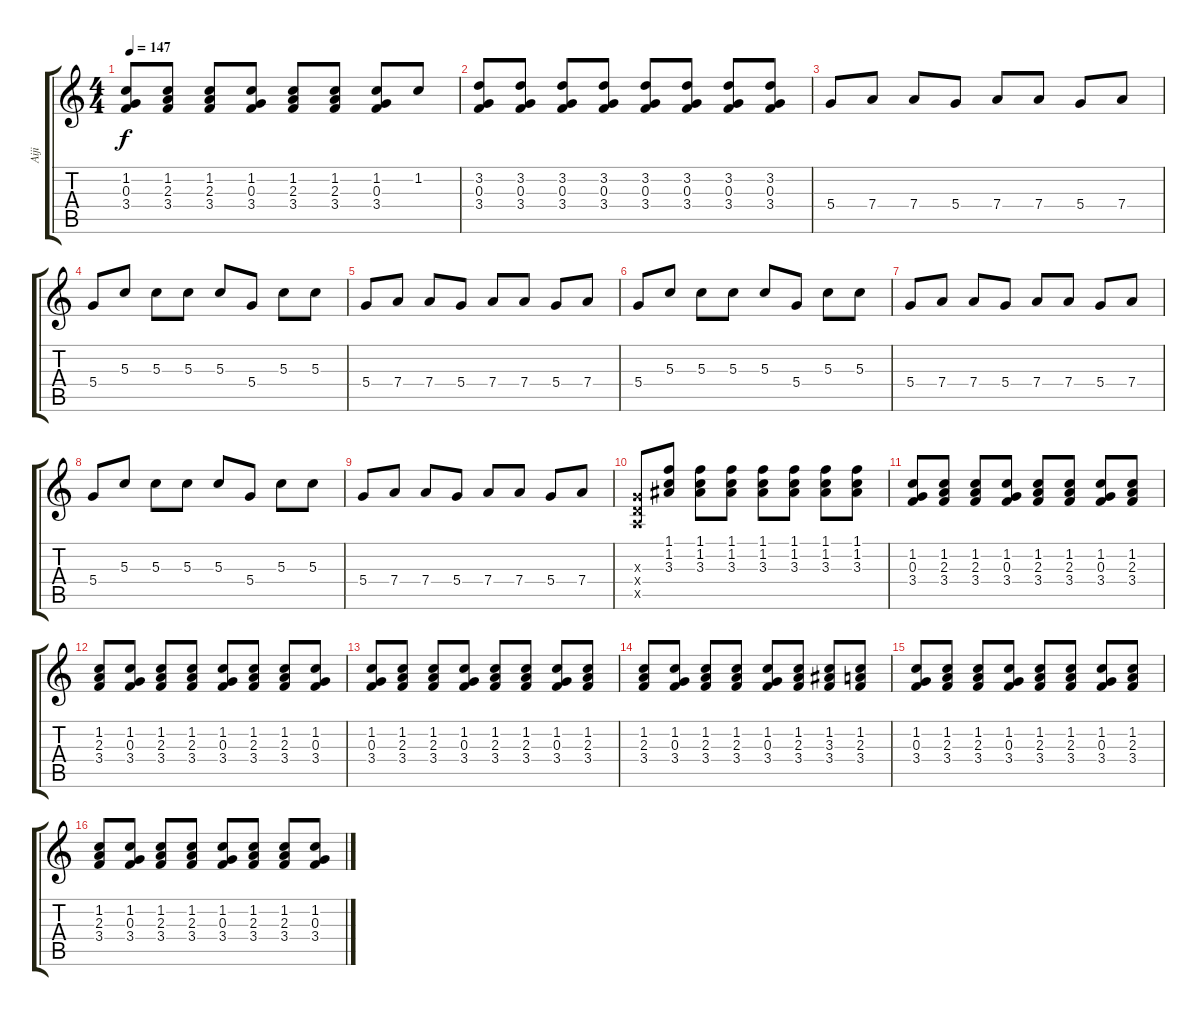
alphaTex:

\track ("Aiji" "Aiji") {instrument overdrivenguitar}
\staff {score tabs}
\tuning (E4 B3 G3 D3 A2 E2) {hide}
\ts (4 4)
\tempo 147
\clef g2
\ks c
(1.2 0.3 3.4).8{dy f} (1.2 2.3 3.4).8 (1.2 2.3 3.4).8 (1.2 0.3 3.4).8 (1.2 2.3 3.4).8 (1.2 2.3 3.4).8 (1.2 0.3 3.4).8 1.2.8 |
(3.2 0.3 3.4).8 (3.2 0.3 3.4).8 (3.2 0.3 3.4).8 (3.2 0.3 3.4).8 (3.2 0.3 3.4).8 (3.2 0.3 3.4).8 (3.2 0.3 3.4).8 (3.2 0.3 3.4).8 |
5.4.8 7.4.8 7.4.8 5.4.8 7.4.8 7.4.8 5.4.8 7.4.8 |
5.4.8 5.3.8 5.3.8 5.3.8 5.3.8 5.4.8 5.3.8 5.3.8 |
5.4.8 7.4.8 7.4.8 5.4.8 7.4.8 7.4.8 5.4.8 7.4.8 |
5.4.8 5.3.8 5.3.8 5.3.8 5.3.8 5.4.8 5.3.8 5.3.8 |
5.4.8 7.4.8 7.4.8 5.4.8 7.4.8 7.4.8 5.4.8 7.4.8 |
5.4.8 5.3.8 5.3.8 5.3.8 5.3.8 5.4.8 5.3.8 5.3.8 |
5.4.8 7.4.8 7.4.8 5.4.8 7.4.8 7.4.8 5.4.8 7.4.8 |
(0.3{x} 0.4{x} 0.5{x}).8 (1.1 1.2 3.3).8 (1.1 1.2 3.3).8 (1.1 1.2 3.3).8 (1.1 1.2 3.3).8 (1.1 1.2 3.3).8 (1.1 1.2 3.3).8 (1.1 1.2 3.3).8 |
(1.2 0.3 3.4).8 (1.2 2.3 3.4).8 (1.2 2.3 3.4).8 (1.2 0.3 3.4).8 (1.2 2.3 3.4).8 (1.2 2.3 3.4).8 (1.2 0.3 3.4).8 (1.2 2.3 3.4).8 |
(1.2 2.3 3.4).8 (1.2 0.3 3.4).8 (1.2 2.3 3.4).8 (1.2 2.3 3.4).8 (1.2 0.3 3.4).8 (1.2 2.3 3.4).8 (1.2 2.3 3.4).8 (1.2 0.3 3.4).8 |
(1.2 0.3 3.4).8 (1.2 2.3 3.4).8 (1.2 2.3 3.4).8 (1.2 0.3 3.4).8 (1.2 2.3 3.4).8 (1.2 2.3 3.4).8 (1.2 0.3 3.4).8 (1.2 2.3 3.4).8 |
(1.2 2.3 3.4).8 (1.2 0.3 3.4).8 (1.2 2.3 3.4).8 (1.2 2.3 3.4).8 (1.2 0.3 3.4).8 (1.2 2.3 3.4).8 (1.2 3.3 3.4).8 (1.2 2.3 3.4).8 |
(1.2 0.3 3.4).8 (1.2 2.3 3.4).8 (1.2 2.3 3.4).8 (1.2 0.3 3.4).8 (1.2 2.3 3.4).8 (1.2 2.3 3.4).8 (1.2 0.3 3.4).8 (1.2 2.3 3.4).8 |
(1.2 2.3 3.4).8 (1.2 0.3 3.4).8 (1.2 2.3 3.4).8 (1.2 2.3 3.4).8 (1.2 0.3 3.4).8 (1.2 2.3 3.4).8 (1.2 2.3 3.4).8 (1.2 0.3 3.4).8
